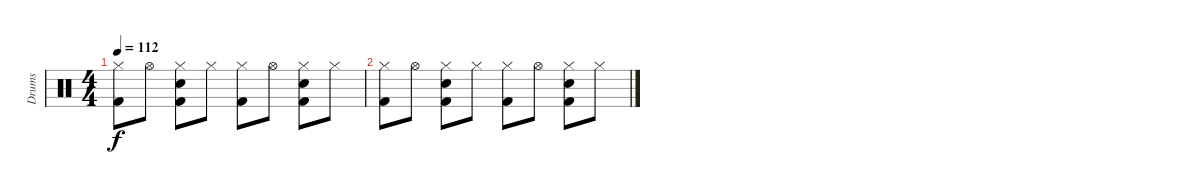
\track ("Drums" "Drums") {instrument percussion}
\staff {score}
\articulation defaults
\ts (4 4)
\tempo 112
\clef neutral
\ks c
("Hi-Hat (closed)" "Kick (hit) 2").8{dy f} "Hi-Hat (open)".8 ("Electric Snare (hit)" "Hi-Hat (closed)" "Kick (hit) 2").8 "Hi-Hat (closed)".8 ("Hi-Hat (closed)" "Kick (hit) 2").8 "Hi-Hat (open)".8 ("Electric Snare (hit)" "Hi-Hat (closed)" "Kick (hit) 2").8 "Hi-Hat (closed)".8 |
("Hi-Hat (closed)" "Kick (hit) 2").8 "Hi-Hat (open)".8 ("Electric Snare (hit)" "Hi-Hat (closed)" "Kick (hit) 2").8 "Hi-Hat (closed)".8 ("Hi-Hat (closed)" "Kick (hit) 2").8 "Hi-Hat (open)".8 ("Electric Snare (hit)" "Hi-Hat (closed)" "Kick (hit) 2").8 "Hi-Hat (closed)".8
